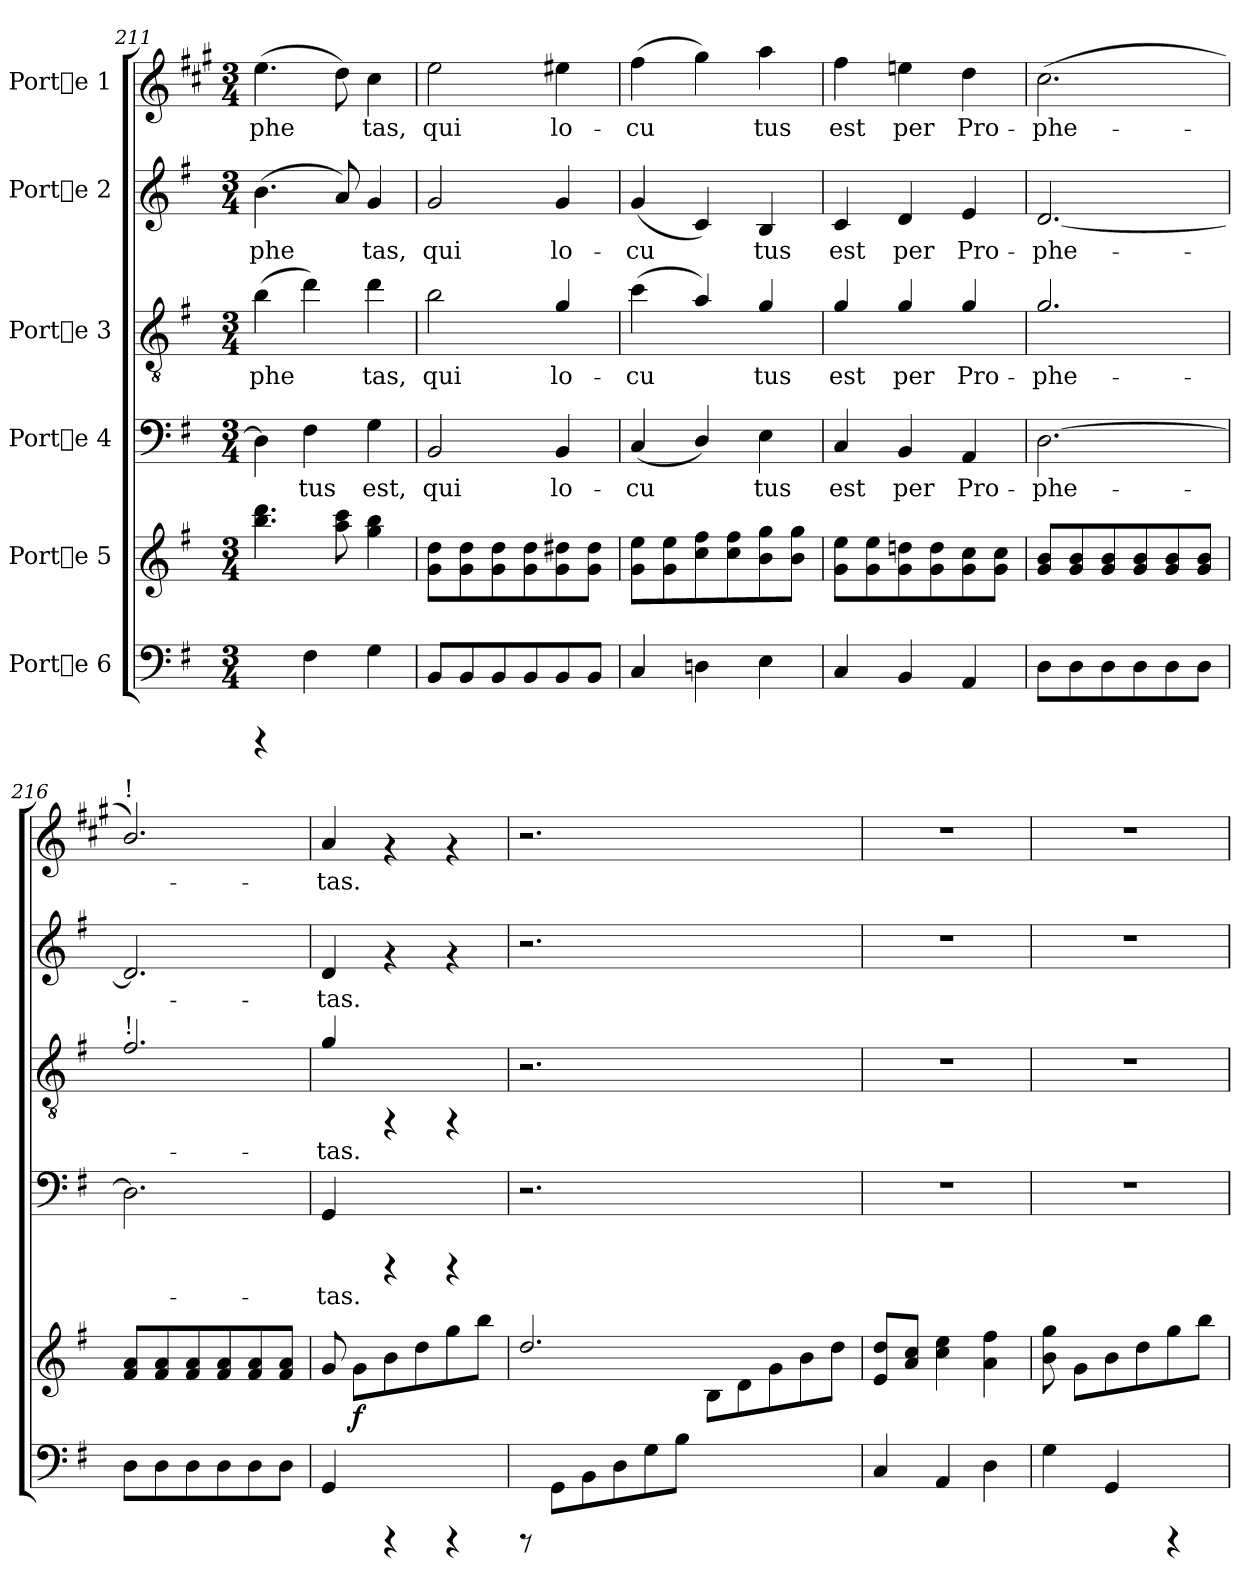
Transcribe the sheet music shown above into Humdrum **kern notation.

**kern	**kern	**dynam	**kern	**text	**kern	**text	**kern	**text	**kern	**text
*part6	*part5	*part5	*part4	*part4	*part3	*part3	*part2	*part2	*part1	*part1
*staff6	*staff5	*staff5	*staff4	*staff4	*staff3	*staff3	*staff2	*staff2	*staff1	*staff1
*I"Porte 6	*I"Porte 5	*	*I"Porte 4	*	*I"Porte 3	*	*I"Porte 2	*	*I"Porte 1	*
*clefF4	*clefG2	*	*clefF4	*	*clefGv2	*	*clefG2	*	*clefG2	*
*	*	*	*	*	*ITrd8c14	*	*	*	*ITrd1c2	*
*k[f#]	*k[f#]	*	*k[f#]	*	*k[f#]	*	*k[f#]	*	*k[f#]	*
*G:	*G:	*	*G:	*	*G:	*	*G:	*	*G:	*
*M3/4	*M3/4	*	*M3/4	*	*M3/4	*	*M3/4	*	*M3/4	*
=211	=211	=211	=211	=211	=211	=211	=211	=211	=211	=211
!	!	!	!	!LO:LY:b:cj	!	!LO:LY:b:cj	!	!LO:LY:b:cj	!	!LO:LY:b:cj
4rCCC	4.ddd\ 4.bb\	.	4D\]	-	(>4B\	-phe-	(>4.b\	-phe-	(>4.dd\	-phe-
!	!	!	!	!LO:LY:b:cj	!	!LO:LY:b:cj	!	!	!	!
4F#\	.	.	4F#\	tus	4d\)	-	.	.	.	.
!	!	!	!	!	!	!	!	!LO:LY:b:cj	!	!LO:LY:b:cj
.	8ccc\ 8aa\	.	.	.	.	.	8a/)	-	8cc\)	-
!	!	!	!	!LO:LY:b:cj	!	!LO:LY:b:cj	!	!LO:LY:b:cj	!	!LO:LY:b:cj
4G\	4bb\ 4gg\	.	4G\	est,	4d\	tas,	4g/	tas,	4b\	tas,
=212	=212	=212	=212	=212	=212	=212	=212	=212	=212	=212
!	!	!	!	!LO:LY:b:cj	!	!LO:LY:b:cj	!	!LO:LY:b:cj	!	!LO:LY:b:cj
8BB/L	8dd\ 8g\L	.	2BB/	qui	2B\	qui	2g/	qui	2dd\	qui
8BB/	8dd\ 8g\	.	.	.	.	.	.	.	.	.
8BB/	8dd\ 8g\	.	.	.	.	.	.	.	.	.
8BB/	8dd\ 8g\	.	.	.	.	.	.	.	.	.
!	!	!	!	!LO:LY:b:cj	!	!LO:LY:b:cj	!	!LO:LY:b:cj	!	!LO:LY:b:cj
8BB/	8dd#X\ 8g\	.	4BB/	lo-	4G/	lo-	4g/	lo-	4dd#X\	lo-
8BB/J	8dd#\ 8g\J	.	.	.	.	.	.	.	.	.
!!LO:PB:g=z
=213	=213	=213	=213	=213	=213	=213	=213	=213	=213	=213
!	!	!	!	!LO:LY:b:cj	!	!LO:LY:b:cj	!	!LO:LY:b:cj	!	!LO:LY:b:cj
4C/	8ee\ 8g\L	.	(<4C/	-cu-	(>4c\	-cu-	(<4g/	-cu-	(>4ee\	-cu-
.	8ee\ 8g\	.	.	.	.	.	.	.	.	.
!	!	!	!	!LO:LY:b:cj	!	!LO:LY:b:cj	!	!LO:LY:b:cj	!	!LO:LY:b:cj
4Dn\	8ff#\ 8cc\	.	4D/)	-	4A/)	-	4c/)	-	4ff#\)	-
.	8ff#\ 8cc\	.	.	.	.	.	.	.	.	.
!	!	!	!	!LO:LY:b:cj	!	!LO:LY:b:cj	!	!LO:LY:b:cj	!	!LO:LY:b:cj
4E\	8gg\ 8b\	.	4E\	tus	4G/	tus	4B/	tus	4gg\	tus
.	8gg\ 8b\J	.	.	.	.	.	.	.	.	.
=214	=214	=214	=214	=214	=214	=214	=214	=214	=214	=214
!	!	!	!	!LO:LY:b:cj	!	!LO:LY:b:cj	!	!LO:LY:b:cj	!	!LO:LY:b:cj
4C/	8ee\ 8g\L	.	4C/	est	4G/	est	4c/	est	4ee\	est
.	8ee\ 8g\	.	.	.	.	.	.	.	.	.
!	!	!	!	!LO:LY:b:cj	!	!LO:LY:b:cj	!	!LO:LY:b:cj	!	!LO:LY:b:cj
4BB/	8ddn\ 8g\	.	4BB/	per	4G/	per	4d/	per	4ddn\	per
.	8dd\ 8g\	.	.	.	.	.	.	.	.	.
!	!	!	!	!LO:LY:b:cj	!	!LO:LY:b:cj	!	!LO:LY:b:cj	!	!LO:LY:b:cj
4AA/	8cc\ 8g\	.	4AA/	Pro-	4G/	Pro-	4e/	Pro-	4cc\	Pro-
.	8cc\ 8g\J	.	.	.	.	.	.	.	.	.
=215	=215	=215	=215	=215	=215	=215	=215	=215	=215	=215
!	!	!	!	!LO:LY:b:cj	!	!LO:LY:b:cj	!	!LO:LY:b:cj	!	!LO:LY:b:cj
8D\L	8b/ 8g/L	.	[>2.D\	-phe-	2.G/	-phe-	[<2.d/	-phe-	(>2.b\	-phe-
8D\	8b/ 8g/	.	.	.	.	.	.	.	.	.
8D\	8b/ 8g/	.	.	.	.	.	.	.	.	.
8D\	8b/ 8g/	.	.	.	.	.	.	.	.	.
8D\	8b/ 8g/	.	.	.	.	.	.	.	.	.
8D\J	8b/ 8g/J	.	.	.	.	.	.	.	.	.
=216	=216	=216	=216	=216	=216	=216	=216	=216	=216	=216
!	!	!	!	!	!	!	!	!	!LO:TX:a:t=!	!
!	!	!	!	!	!LO:TX:a:t=!	!	!	!	!	!
8D\L	8a/ 8f#/L	.	2.D\]	.	2.F#/	.	2.d/]	.	2.a/)	.
8D\	8a/ 8f#/	.	.	.	.	.	.	.	.	.
8D\	8a/ 8f#/	.	.	.	.	.	.	.	.	.
8D\	8a/ 8f#/	.	.	.	.	.	.	.	.	.
8D\	8a/ 8f#/	.	.	.	.	.	.	.	.	.
8D\J	8a/ 8f#/J	.	.	.	.	.	.	.	.	.
=217	=217	=217	=217	=217	=217	=217	=217	=217	=217	=217
!	!	!	!	!LO:LY:b:cj	!	!LO:LY:b:cj	!	!LO:LY:b:cj	!	!LO:LY:b:cj
4GG/	8g/	.	4GG/	-tas.	4G/	-tas.	4d/	-tas.	4g/	-tas.
!	!	!LO:DY:b	!	!	!	!	!	!	!	!
.	8g\L	f	.	.	.	.	.	.	.	.
4rCCC	8b\	.	4rCCC	.	4rFF	.	4rf	.	4rf	.
.	8dd\	.	.	.	.	.	.	.	.	.
4rCCC	8gg\	.	4rCCC	.	4rFF	.	4rf	.	4rf	.
.	8bb\J	.	.	.	.	.	.	.	.	.
=218	=218	=218	=218	=218	=218	=218	=218	=218	=218	=218
8rCCC	2.dd/	.	2.r	.	2.r	.	2.r	.	2.r	.
8GG\L	.	.	.	.	.	.	.	.	.	.
8BB\	.	.	.	.	.	.	.	.	.	.
8D\	.	.	.	.	.	.	.	.	.	.
8G\	.	.	.	.	.	.	.	.	.	.
8B\J	.	.	.	.	.	.	.	.	.	.
2ryy	8B\L	.	2ryy	.	2ryy	.	2ryy	.	2ryy	.
.	8d\	.	.	.	.	.	.	.	.	.
.	8g\	.	.	.	.	.	.	.	.	.
.	8b\	.	.	.	.	.	.	.	.	.
8ryy	8dd\J	.	8ryy	.	8ryy	.	8ryy	.	8ryy	.
=219	=219	=219	=219	=219	=219	=219	=219	=219	=219	=219
4C/	8dd/ 8e/L	.	2.r	.	2.r	.	2.r	.	2.r	.
.	8cc/ 8a/J	.	.	.	.	.	.	.	.	.
4AA/	4ee\ 4cc\	.	.	.	.	.	.	.	.	.
4D\	4ff#\ 4a\	.	.	.	.	.	.	.	.	.
=220	=220	=220	=220	=220	=220	=220	=220	=220	=220	=220
4G\	8gg\ 8b\	.	2.r	.	2.r	.	2.r	.	2.r	.
.	8g\L	.	.	.	.	.	.	.	.	.
4GG/	8b\	.	.	.	.	.	.	.	.	.
.	8dd\	.	.	.	.	.	.	.	.	.
4rCCC	8gg\	.	.	.	.	.	.	.	.	.
.	8bb\J	.	.	.	.	.	.	.	.	.
=	=	=	=	=	=	=	=	=	=	=
*-	*-	*-	*-	*-	*-	*-	*-	*-	*-	*-
